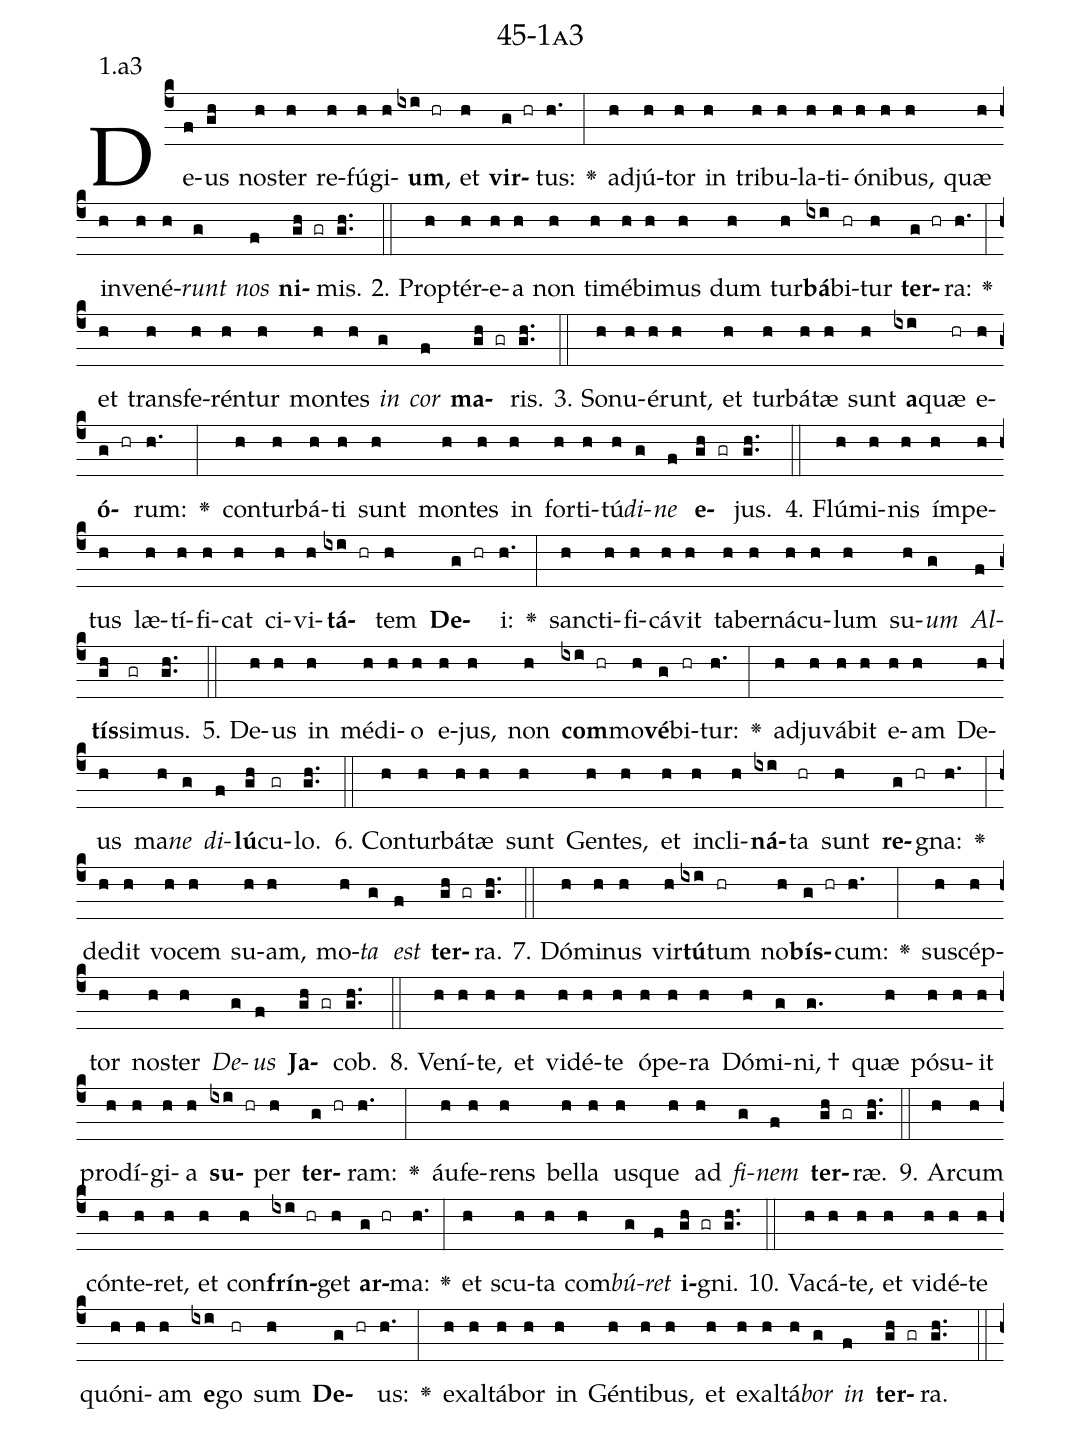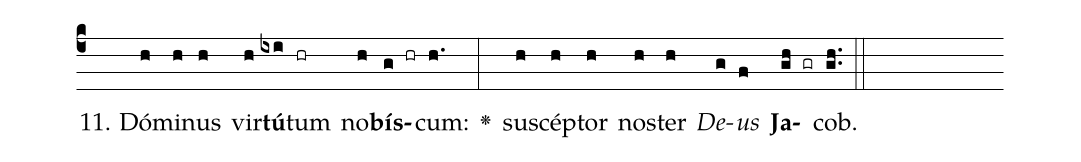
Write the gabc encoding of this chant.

name: 45-1a3;
annotation: 1.a3;
%%
(c4)De(f)us(gh) nos(h)ter(h) re(h)fú(h)gi(h)<b>um</b>,(ixi hr) et(h) <b>vir</b>(g hr)tus:(h.) <v>\greheightstar</v>(:) ad(h)jú(h)tor(h) in(h) tri(h)bu(h)la(h)ti(h)ó(h)ni(h)bus,(h) quæ(h) in(h)ve(h)né(h)<i>runt</i>(g) <i>nos</i>(f) <b>ni</b>(gh gr)mis.(gh..) (::)
2. Prop(h)tér(h)e(h)a(h) non(h) ti(h)mé(h)bi(h)mus(h) dum(h) tur(h)<b>bá</b>(ixi)bi(hr)tur(h) <b>ter</b>(g hr)ra:(h.) <v>\greheightstar</v>(:) et(h) trans(h)fe(h)rén(h)tur(h) mon(h)tes(h) <i>in</i>(g) <i>cor</i>(f) <b>ma</b>(gh gr)ris.(gh..) (::)
3. So(h)nu(h)é(h)runt,(h) et(h) tur(h)bá(h)tæ(h) sunt(h) <b>a</b>(ixi)quæ(hr) e(h)<b>ó</b>(g hr)rum:(h.) <v>\greheightstar</v>(:) con(h)tur(h)bá(h)ti(h) sunt(h) mon(h)tes(h) in(h) for(h)ti(h)tú(h)<i>di</i>(g)<i>ne</i>(f) <b>e</b>(gh gr)jus.(gh..) (::)
4. Flú(h)mi(h)nis(h) ím(h)pe(h)tus(h) læ(h)tí(h)fi(h)cat(h) ci(h)vi(h)<b>tá</b>(ixi hr)tem(h) <b>De</b>(g hr)i:(h.) <v>\greheightstar</v>(:) sanc(h)ti(h)fi(h)cá(h)vit(h) ta(h)ber(h)ná(h)cu(h)lum(h) su(h)<i>um</i>(g) <i>Al</i>(f)<b>tís</b>(gh)si(gr)mus.(gh..) (::)
5. De(h)us(h) in(h) mé(h)di(h)o(h) e(h)jus,(h) non(h) <b>com</b>(ixi hr)mo(h)<b>vé</b>(g)bi(hr)tur:(h.) <v>\greheightstar</v>(:) ad(h)ju(h)vá(h)bit(h) e(h)am(h) De(h)us(h) ma(h)<i>ne</i>(g) <i>di</i>(f)<b>lú</b>(gh)cu(gr)lo.(gh..) (::)
6. Con(h)tur(h)bá(h)tæ(h) sunt(h) Gen(h)tes,(h) et(h) in(h)cli(h)<b>ná</b>(ixi)ta(hr) sunt(h) <b>re</b>(g hr)gna:(h.) <v>\greheightstar</v>(:) de(h)dit(h) vo(h)cem(h) su(h)am,(h) mo(h)<i>ta</i>(g) <i>est</i>(f) <b>ter</b>(gh gr)ra.(gh..) (::)
7. Dó(h)mi(h)nus(h) vir(h)<b>tú</b>(ixi)tum(hr) no(h)<b>bís</b>(g hr)cum:(h.) <v>\greheightstar</v>(:) su(h)scép(h)tor(h) nos(h)ter(h) <i>De</i>(g)<i>us</i>(f) <b>Ja</b>(gh gr)cob.(gh..) (::)
8. Ve(h)ní(h)te,(h) et(h) vi(h)dé(h)te(h) ó(h)pe(h)ra(h) Dó(h)mi(g)ni, †(g.) quæ(h) pó(h)su(h)it(h) prod(h)í(h)gi(h)a(h) <b>su</b>(ixi hr)per(h) <b>ter</b>(g hr)ram:(h.) <v>\greheightstar</v>(:) áu(h)fe(h)rens(h) bel(h)la(h) us(h)que(h) ad(h) <i>fi</i>(g)<i>nem</i>(f) <b>ter</b>(gh gr)ræ.(gh..) (::)
9. Ar(h)cum(h) cón(h)te(h)ret,(h) et(h) con(h)<b>frín</b>(ixi hr)get(h) <b>ar</b>(g hr)ma:(h.) <v>\greheightstar</v>(:) et(h) scu(h)ta(h) com(h)<i>bú</i>(g)<i>ret</i>(f) <b>i</b>(gh gr)gni.(gh..) (::)
10. Va(h)cá(h)te,(h) et(h) vi(h)dé(h)te(h) quón(h)i(h)am(h) <b>e</b>(ixi)go(hr) sum(h) <b>De</b>(g hr)us:(h.) <v>\greheightstar</v>(:) ex(h)al(h)tá(h)bor(h) in(h) Gén(h)ti(h)bus,(h) et(h) ex(h)al(h)tá(h)<i>bor</i>(g) <i>in</i>(f) <b>ter</b>(gh gr)ra.(gh..) (::)
11. Dó(h)mi(h)nus(h) vir(h)<b>tú</b>(ixi)tum(hr) no(h)<b>bís</b>(g hr)cum:(h.) <v>\greheightstar</v>(:) su(h)scép(h)tor(h) nos(h)ter(h) <i>De</i>(g)<i>us</i>(f) <b>Ja</b>(gh gr)cob.(gh..) (::)
